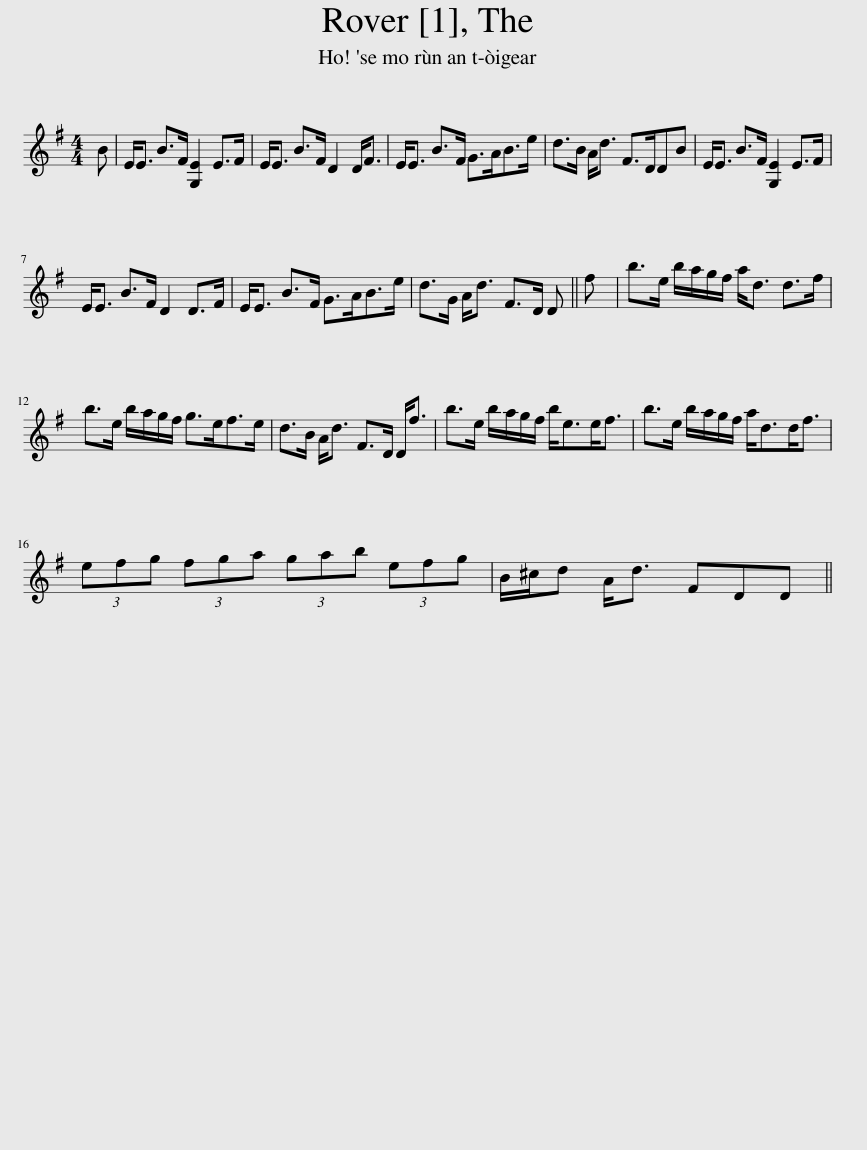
X:1
L:1/8
M:4/4
I:linebreak $
K:Emin
V:1 treble
V:1
 B | E<E B>F [G,E]2 E>F | E<E B>F D2 D<F | E<E B>F G>AB>e | d>B A<d F>DDB | %5
 E<E B>F [G,E]2 E>F |$ E<E B>F D2 D>F | E<E B>F G>AB>e | d>G A<d F>D D || f | %10
 b>e b/a/g/f/ a<d d>f |$ b>e b/a/g/f/ g>ef>e | d>B A<d F>D D<f | b>e b/a/g/f/ b<ee<f | b>e b/a/g/f/ a<dd<f |$ %15
 (3efg (3fga (3gab (3efg | B/^c/d A<d FDD || %17
